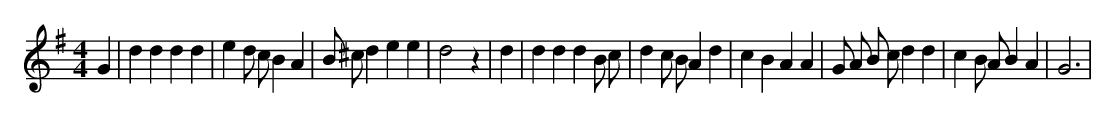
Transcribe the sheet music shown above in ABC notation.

X:1
M:4/4
L:1/8
K:G
G2 | d2 d2 d2 d2 | e2 d c B2 A2 | B ^c d2 e2 e2 | d4 z2 | d2 | d2 d2 d2 B c | d2 c B A2 d2 | c2 B2 A2 A2 | G A B c d2 d2 | c2 B A B2 A2 | G6 |
